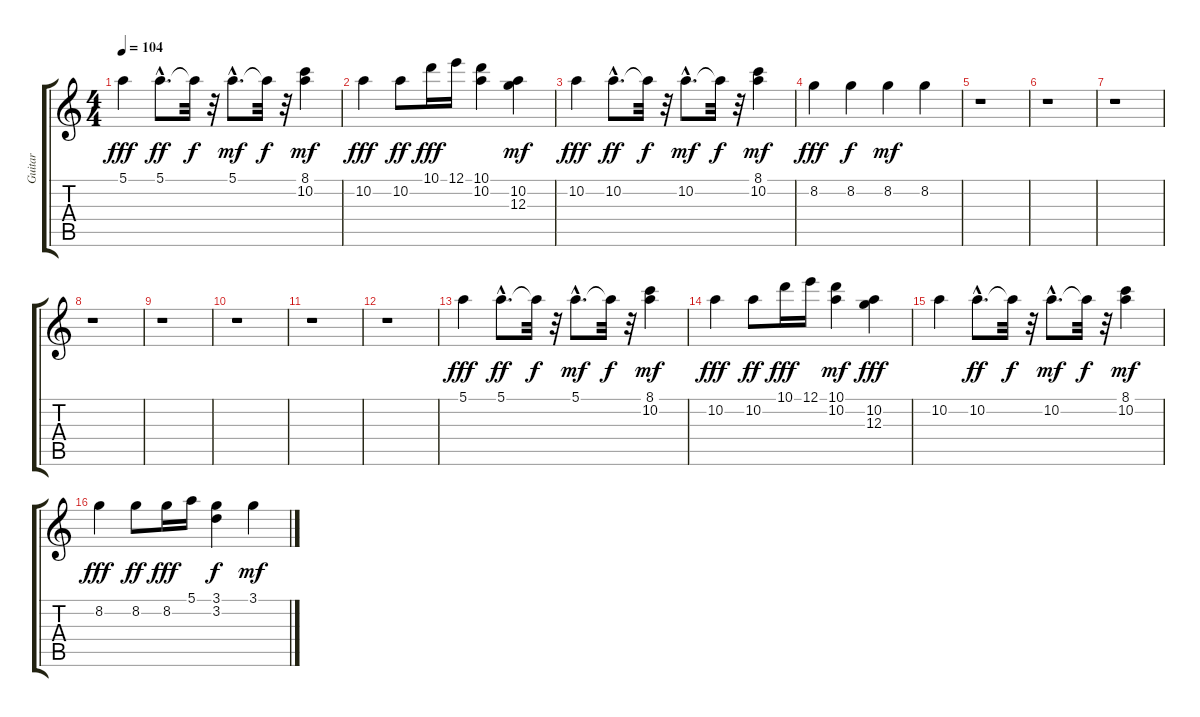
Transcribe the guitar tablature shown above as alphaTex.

\track ("Guitar" "Guitar") {instrument electricguitarclean}
\staff {score tabs}
\tuning (E4 B3 G3 D3 A2 E2) {hide}
\ts (4 4)
\tempo 104
\clef g2
\ks c
5.1.4{dy fff volume 16 balance 8} 5.1{hac}.8{d dy ff} 5.1{t}.32{dy f} r.32 5.1{hac}.8{d dy mf} 5.1{t}.32{dy f} r.32 (8.1 10.2).4{dy mf} |
10.2.4{dy fff} 10.2.8{dy ff} 10.1.16{dy fff} 12.1.16 (10.1 10.2).4 (10.2 12.3).4{dy mf} |
10.2.4{dy fff} 10.2{hac}.8{d dy ff} 10.2{t}.32{dy f} r.32 10.2{hac}.8{d dy mf} 10.2{t}.32{dy f} r.32 (8.1 10.2).4{dy mf} |
8.2.4{dy fff} 8.2.4{dy f} 8.2.4{dy mf} 8.2.4 |
r.1 |
r.1 |
r.1 |
r.1 |
r.1 |
r.1 |
r.1 |
r.1 |
5.1.4{dy fff volume 16 balance 0} 5.1{hac}.8{d dy ff} 5.1{t}.32{dy f} r.32 5.1{hac}.8{d dy mf} 5.1{t}.32{dy f} r.32 (8.1 10.2).4{dy mf} |
10.2.4{dy fff} 10.2.8{dy ff} 10.1.16{dy fff} 12.1.16 (10.1 10.2).4{dy mf} (10.2 12.3).4{dy fff} |
10.2.4 10.2{hac}.8{d dy ff} 10.2{t}.32{dy f} r.32 10.2{hac}.8{d dy mf} 10.2{t}.32{dy f} r.32 (8.1 10.2).4{dy mf} |
8.2.4{dy fff} 8.2.8{dy ff} 8.2.16{dy fff} 5.1.16 (3.1 3.2).4{dy f} 3.1.4{dy mf}
